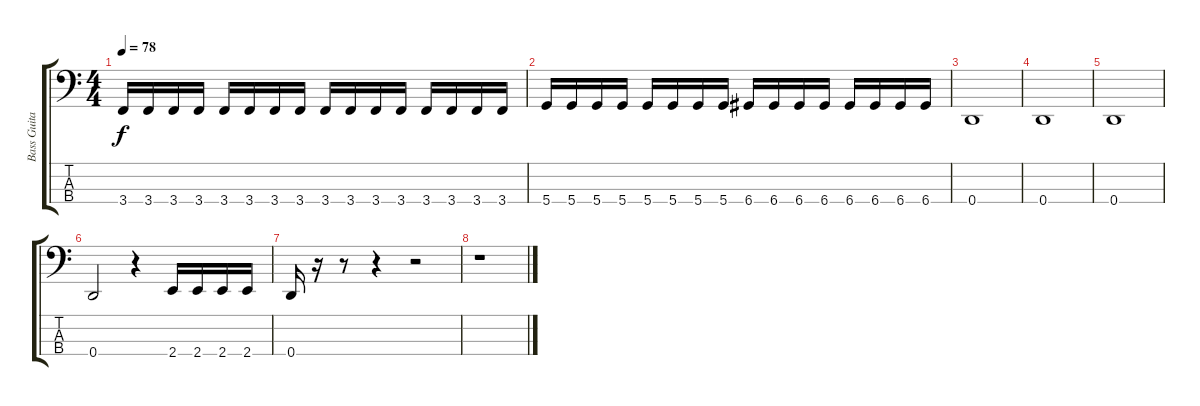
\track ("Bass Guitar" "Bass Guita") {instrument electricbasspick}
\staff {score tabs}
\tuning (G2 D2 A1 D1) {hide}
\ts (4 4)
\tempo 78
\clef f4
\ks c
3.4.16{dy f} 3.4.16 3.4.16 3.4.16 3.4.16 3.4.16 3.4.16 3.4.16 3.4.16 3.4.16 3.4.16 3.4.16 3.4.16 3.4.16 3.4.16 3.4.16 |
5.4.16 5.4.16 5.4.16 5.4.16 5.4.16 5.4.16 5.4.16 5.4.16 6.4.16 6.4.16 6.4.16 6.4.16 6.4.16 6.4.16 6.4.16 6.4.16 |
0.4.1 |
0.4.1 |
0.4.1 |
0.4.2 r.4 2.4.16 2.4.16 2.4.16 2.4.16 |
0.4.16 r.16 r.8 r.4 r.2 |
r.1
